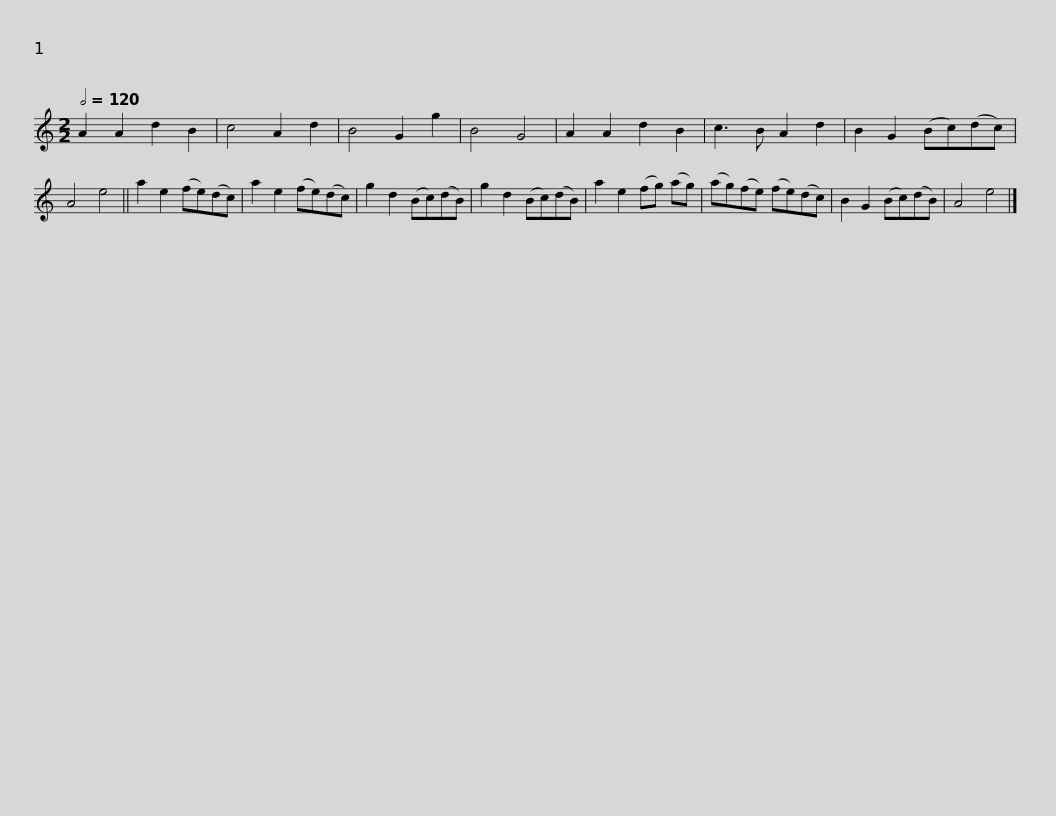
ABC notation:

X:1
L:1/8
Q:1/2=120
M:2/2
I:linebreak $
K:C
V:1 treble
V:1
 A2 A2 d2 B2 | c4 A2 d2 | B4 G2 g2 | B4 G4 | A2 A2 d2 B2 | %5
 c3 B A2 d2 | B2 G2 (Bc)(dc) | A4 e4 || a2 e2 (fe)(dc) | a2 e2 (fe)(dc) |$ %10
 g2 d2 (Bc)(dB) | g2 d2 (Bc)(dB) | a2 e2 (fg) (ag) | (ag)(fe) (fe)(dc) | B2 G2 (Bc)(dB) | %15
 A4 e4 |] %16
